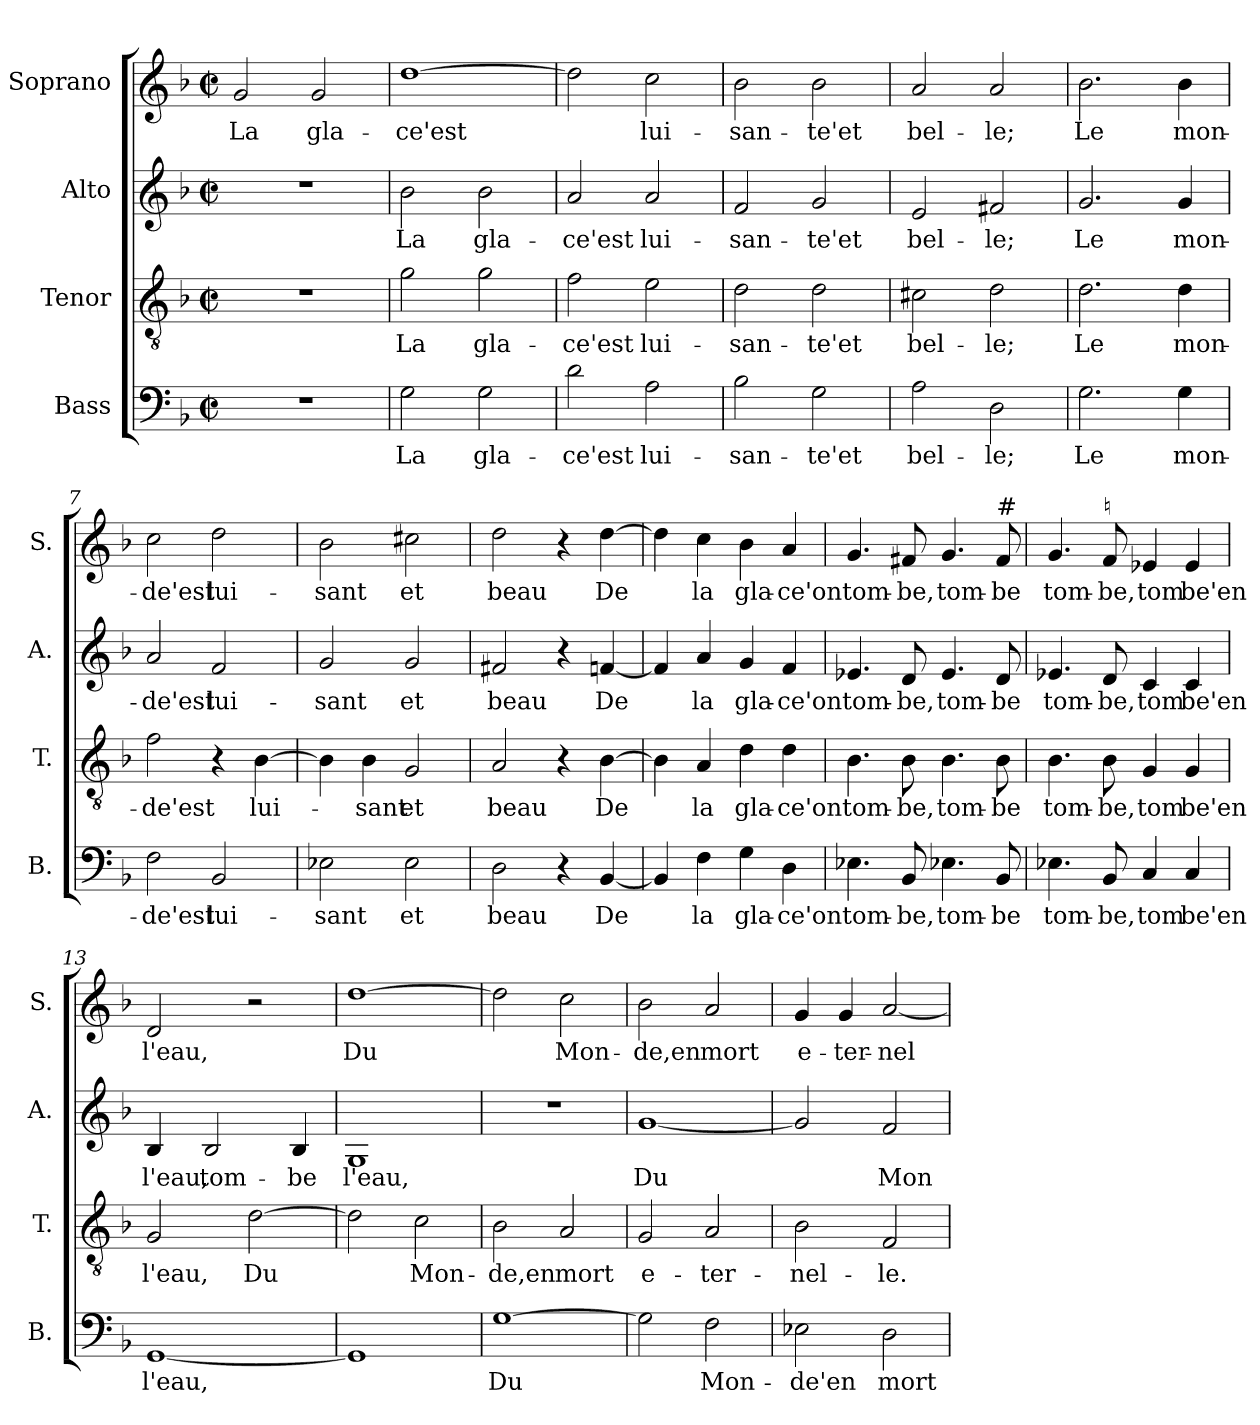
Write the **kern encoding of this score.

**kern	**text	**kern	**text	**kern	**text	**kern	**text
*part4	*part4	*part3	*part3	*part2	*part2	*part1	*part1
*staff4	*staff4	*staff3	*staff3	*staff2	*staff2	*staff1	*staff1
*I"Bass	*	*I"Tenor	*	*I"Alto	*	*I"Soprano	*
*I'B.	*	*I'T.	*	*I'A.	*	*I'S.	*
*clefF4	*	*clefGv2	*	*clefG2	*	*clefG2	*
*k[b-]	*	*k[b-]	*	*k[b-]	*	*k[b-]	*
*M2/2	*	*M2/2	*	*M2/2	*	*M2/2	*
*met(c|)	*	*met(c|)	*	*met(c|)	*	*met(c|)	*
*MM138	*	*MM138	*	*MM138	*	*MM138	*
=1	=1	=1	=1	=1	=1	=1	=1
!	!	!	!	!	!	!	!LO:LY:b
1r	.	1r	.	1r	.	2g/	La
!	!	!	!	!	!	!	!LO:LY:b
.	.	.	.	.	.	2g/	gla-
=2	=2	=2	=2	=2	=2	=2	=2
!	!LO:LY:b	!	!LO:LY:b	!	!LO:LY:b	!	!LO:LY:b
2G\	La	2g\	La	2b-\	La	[1dd	-ce'est
!	!LO:LY:b	!	!LO:LY:b	!	!LO:LY:b	!	!
2G\	gla-	2g\	gla-	2b-\	gla-	.	.
=3	=3	=3	=3	=3	=3	=3	=3
!	!LO:LY:b	!	!LO:LY:b	!	!LO:LY:b	!	!
2d\	-ce'est	2f\	-ce'est	2a/	-ce'est	2dd\]	.
!	!LO:LY:b	!	!LO:LY:b	!	!LO:LY:b	!	!LO:LY:b
2A\	lui-	2e\	lui-	2a/	lui-	2cc\	lui-
=4	=4	=4	=4	=4	=4	=4	=4
!	!LO:LY:b	!	!LO:LY:b	!	!LO:LY:b	!	!LO:LY:b
2B-\	-san-	2d\	-san-	2f/	-san-	2b-\	-san-
!	!LO:LY:b	!	!LO:LY:b	!	!LO:LY:b	!	!LO:LY:b
2G\	-te'et	2d\	-te'et	2g/	-te'et	2b-\	-te'et
=5	=5	=5	=5	=5	=5	=5	=5
!	!LO:LY:b	!	!LO:LY:b	!	!LO:LY:b	!	!LO:LY:b
2A\	bel-	2c#X\	bel-	2e/	bel-	2a/	bel-
!	!LO:LY:b	!	!LO:LY:b	!	!LO:LY:b	!	!LO:LY:b
2D\	-le;	2d\	-le;	2f#X/	-le;	2a/	-le;
=6	=6	=6	=6	=6	=6	=6	=6
!	!LO:LY:b	!	!LO:LY:b	!	!LO:LY:b	!	!LO:LY:b
2.G\	Le	2.d\	Le	2.g/	Le	2.b-\	Le
!	!LO:LY:b	!	!LO:LY:b	!	!LO:LY:b	!	!LO:LY:b
4G\	mon-	4d\	mon-	4g/	mon-	4b-\	mon-
=7	=7	=7	=7	=7	=7	=7	=7
!	!LO:LY:b	!	!LO:LY:b	!	!LO:LY:b	!	!LO:LY:b
2F\	-de'est	2f\	-de'est	2a/	-de'est	2cc\	-de'est
!	!LO:LY:b	!	!	!	!LO:LY:b	!	!LO:LY:b
2BB-/	lui-	4r	.	2f/	lui-	2dd\	lui-
!	!	!	!LO:LY:b	!	!	!	!
.	.	[4B-\	lui-	.	.	.	.
=8	=8	=8	=8	=8	=8	=8	=8
!	!LO:LY:b	!	!	!	!LO:LY:b	!	!LO:LY:b
2E-X\	-sant	4B-\]	.	2g/	-sant	2b-\	-sant
!	!	!	!LO:LY:b	!	!	!	!
.	.	4B-\	-sant	.	.	.	.
!	!LO:LY:b	!	!LO:LY:b	!	!LO:LY:b	!	!LO:LY:b
2E-\	et	2G/	et	2g/	et	2cc#X\	et
=9	=9	=9	=9	=9	=9	=9	=9
!	!LO:LY:b	!	!LO:LY:b	!	!LO:LY:b	!	!LO:LY:b
2D\	beau	2A/	beau	2f#X/	beau	2dd\	beau
4r	.	4r	.	4r	.	4r	.
!	!LO:LY:b	!	!LO:LY:b	!	!LO:LY:b	!	!LO:LY:b
[4BB-/	De	[4B-\	De	[4fn/	De	[4dd\	De
=10	=10	=10	=10	=10	=10	=10	=10
4BB-/]	.	4B-\]	.	4f/]	.	4dd\]	.
!	!LO:LY:b	!	!LO:LY:b	!	!LO:LY:b	!	!LO:LY:b
4F\	la	4A/	la	4a/	la	4cc\	la
!	!LO:LY:b	!	!LO:LY:b	!	!LO:LY:b	!	!LO:LY:b
4G\	gla-	4d\	gla-	4g/	gla-	4b-\	gla-
!	!LO:LY:b	!	!LO:LY:b	!	!LO:LY:b	!	!LO:LY:b
4D\	-ce'on	4d\	-ce'on	4f/	-ce'on	4a/	-ce'on
!!LO:LB:g=z
=11	=11	=11	=11	=11	=11	=11	=11
!	!LO:LY:b	!	!LO:LY:b	!	!LO:LY:b	!	!LO:LY:b
4.E-X\	tom-	4.B-\	tom-	4.e-X/	tom-	4.g/	tom-
!	!LO:LY:b	!	!LO:LY:b	!	!LO:LY:b	!	!LO:LY:b
8BB-/	-be,	8B-\	-be,	8d/	-be,	8f#X/	-be,
!	!LO:LY:b	!	!LO:LY:b	!	!LO:LY:b	!	!LO:LY:b
4.E-X\	tom-	4.B-\	tom-	4.e-/	tom-	4.g/	tom-
!	!	!	!	!	!	!LO:TX:a:t=#	!
!	!LO:LY:b	!	!LO:LY:b	!	!LO:LY:b	!	!LO:LY:b
8BB-/	-be	8B-\	-be	8d/	-be	8f#/	-be
=12	=12	=12	=12	=12	=12	=12	=12
!	!LO:LY:b	!	!LO:LY:b	!	!LO:LY:b	!	!LO:LY:b
4.E-X\	tom-	4.B-\	tom-	4.e-X/	tom-	4.g/	tom-
!	!	!	!	!	!	!LO:TX:a:t=♮	!
!	!LO:LY:b	!	!LO:LY:b	!	!LO:LY:b	!	!LO:LY:b
8BB-/	-be,	8B-\	-be,	8d/	-be,	8f/	-be,
!	!LO:LY:b	!	!LO:LY:b	!	!LO:LY:b	!	!LO:LY:b
4C/	tom	4G/	tom	4c/	tom	4e-X/	tom
!	!LO:LY:b	!	!LO:LY:b	!	!LO:LY:b	!	!LO:LY:b
4C/	be'en	4G/	be'en	4c/	be'en	4e-/	be'en
=13	=13	=13	=13	=13	=13	=13	=13
!	!LO:LY:b	!	!LO:LY:b	!	!LO:LY:b	!	!LO:LY:b
[1GG	l'eau,	2G/	l'eau,	4B-/	l'eau,	2d/	l'eau,
!	!	!	!	!	!LO:LY:b	!	!
.	.	.	.	2B-/	tom-	.	.
!	!	!	!LO:LY:b	!	!	!	!
.	.	[2d\	Du	.	.	2r	.
!	!	!	!	!	!LO:LY:b	!	!
.	.	.	.	4B-/	-be	.	.
=14	=14	=14	=14	=14	=14	=14	=14
!	!	!	!	!	!LO:LY:b	!	!LO:LY:b
1GG]	.	2d\]	.	1G	l'eau,	[1dd	Du
!	!	!	!LO:LY:b	!	!	!	!
.	.	2c\	Mon-	.	.	.	.
=15	=15	=15	=15	=15	=15	=15	=15
!	!LO:LY:b	!	!LO:LY:b	!	!	!	!
[1G	Du	2B-\	-de,en	1r	.	2dd\]	.
!	!	!	!LO:LY:b	!	!	!	!LO:LY:b
.	.	2A/	mort	.	.	2cc\	Mon-
=16	=16	=16	=16	=16	=16	=16	=16
!	!	!	!LO:LY:b	!	!LO:LY:b	!	!LO:LY:b
2G\]	.	2G/	e-	[1g	-Du	2b-\	-de,en
!	!LO:LY:b	!	!LO:LY:b	!	!	!	!LO:LY:b
2F\	Mon-	2A/	-ter-	.	.	2a/	mort
=17	=17	=17	=17	=17	=17	=17	=17
!	!LO:LY:b	!	!LO:LY:b	!	!	!	!LO:LY:b
2E-X\	-de'en	2B-\	-nel-	2g/]	.	4g/	e-
!	!	!	!	!	!	!	!LO:LY:b
.	.	.	.	.	.	4g/	-ter-
!	!LO:LY:b	!	!LO:LY:b	!	!LO:LY:b	!	!LO:LY:b
2D\	mort	2F/	-le.	2f/	Mon-	[2a/	-nel-
=	=	=	=	=	=	=	=
*-	*-	*-	*-	*-	*-	*-	*-
